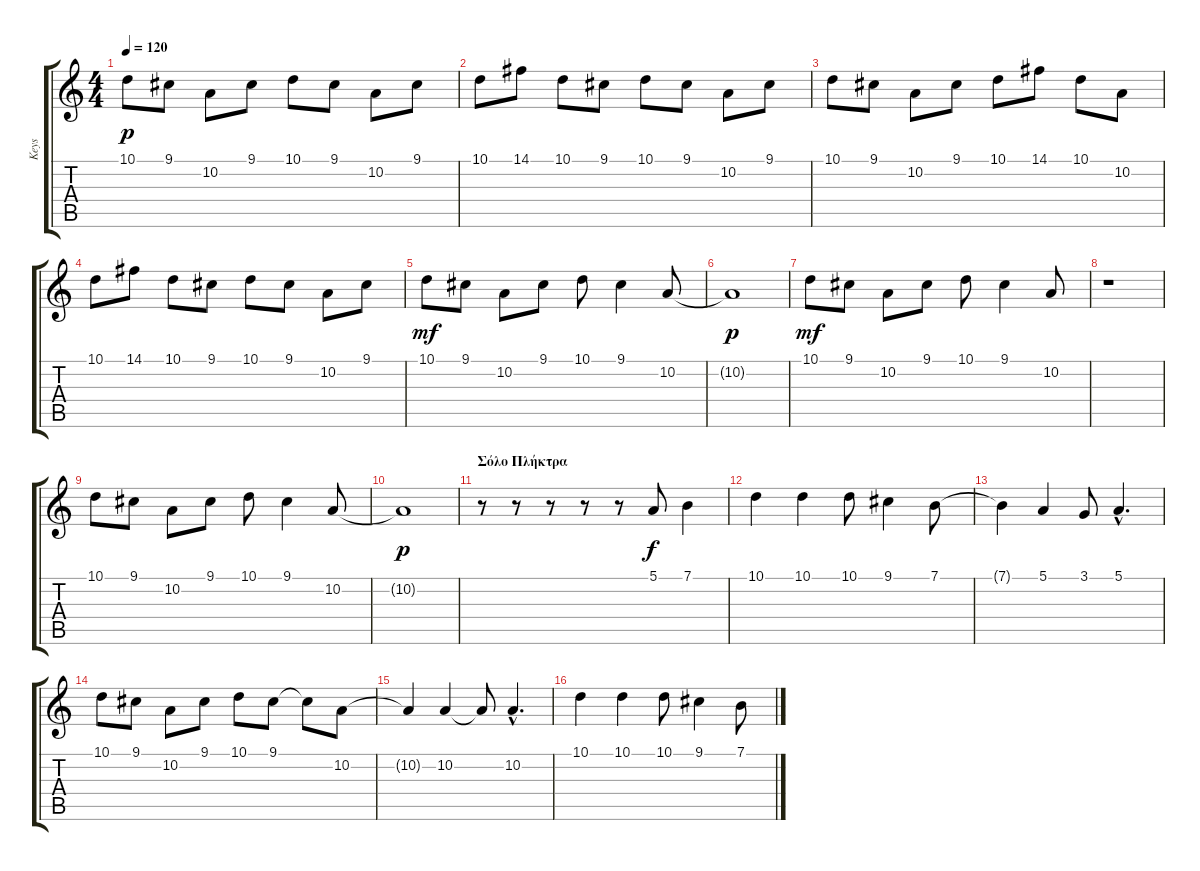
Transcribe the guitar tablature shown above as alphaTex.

\track ("Keys" "Keys") {instrument oboe}
\staff {score tabs}
\tuning (E4 B3 G3 D3 A2 E2) {hide}
\ts (4 4)
\tempo 120
\clef g2
\ks c
10.1.8{dy p} 9.1.8 10.2.8 9.1.8 10.1.8 9.1.8 10.2.8 9.1.8 |
10.1.8 14.1.8 10.1.8 9.1.8 10.1.8 9.1.8 10.2.8 9.1.8 |
10.1.8 9.1.8 10.2.8 9.1.8 10.1.8 14.1.8 10.1.8 10.2.8 |
10.1.8 14.1.8 10.1.8 9.1.8 10.1.8 9.1.8 10.2.8 9.1.8 |
10.1.8{dy mf} 9.1.8 10.2.8 9.1.8 10.1.8 9.1.4 10.2.8 |
10.2{t}.1{dy p} |
10.1.8{dy mf} 9.1.8 10.2.8 9.1.8 10.1.8 9.1.4 10.2.8 |
r.1 |
10.1.8 9.1.8 10.2.8 9.1.8 10.1.8 9.1.4 10.2.8 |
10.2{t}.1{dy p} |
\section ("" "Σόλο Πλήκτρα")
r.8 r.8 r.8 r.8 r.8 5.1.8{dy f} 7.1.4 |
10.1.4 10.1.4 10.1.8 9.1.4 7.1.8 |
7.1{t}.4 5.1.4 3.1.8 5.1{hac}.4{d} |
10.1.8 9.1.8 10.2.8 9.1.8 10.1.8 9.1.8 9.1{t}.8 10.2.8 |
10.2{t}.4 10.2.4 10.2{t}.8 10.2{hac}.4{d} |
10.1.4 10.1.4 10.1.8 9.1.4 7.1.8
